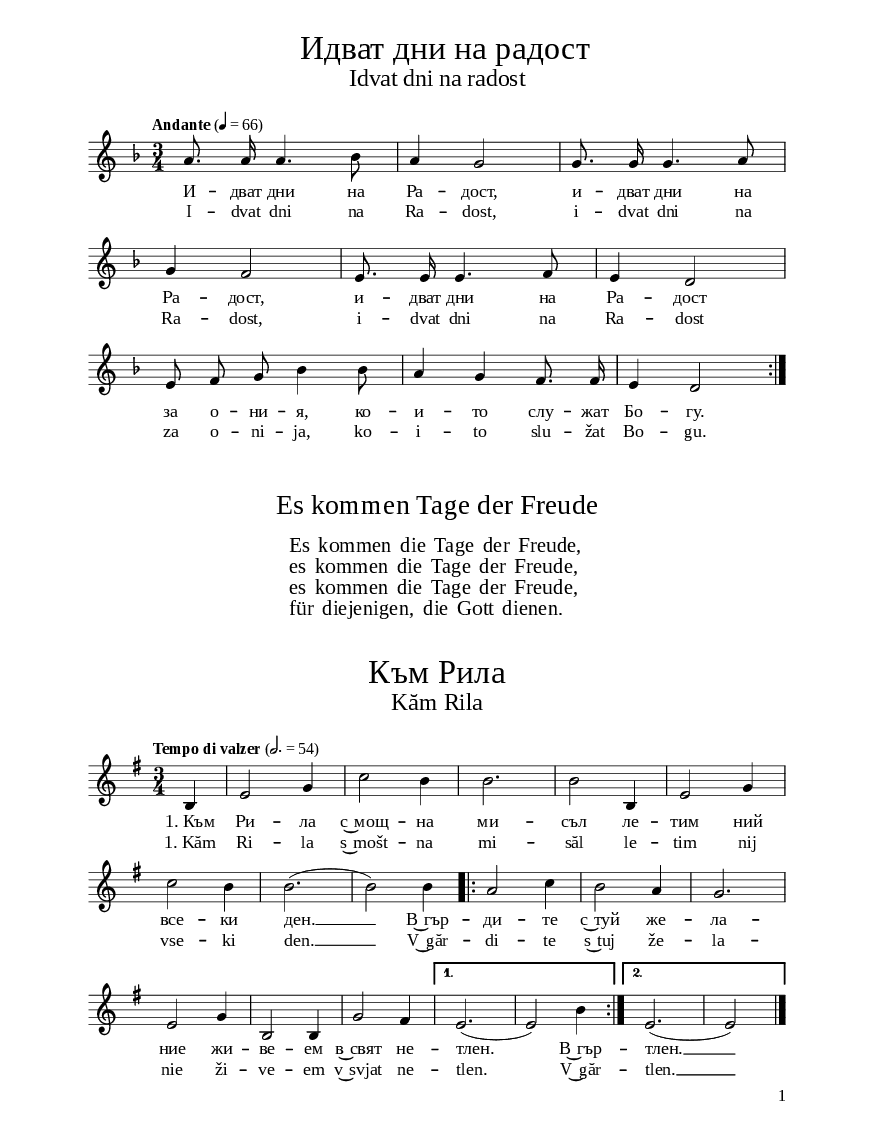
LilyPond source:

\version "2.24.2"

% include paper part and global functions
\include "include/globals.ily"

\bookpart {
  \label #'ref056_1
  \tocItem \markup "Идват дни на радост – Idvat dni na radost"
  \include "include/bookpart-paper.ily"
  \score {
    \include "include/score-layout.ily"

    \new Voice \absolute  {
      \clef treble
      \key d \minor
      \time 3/4
      \autoBeamOff
      \tempoFunc "Andante" 4 "66"
        a'8. a'16 a'4. bes'8 | a'4 g'2 | g'8. g'16 g'4. a'8 | \break
        g'4 f'2 | e'8. e'16 e'4. f'8 | e'4 d'2 | \break
        e'8 f'8 g'8 bes'4 bes'8 | a'4 g'4 f'8. f'16 | e'4 d'2 | \bar ":|."
    }

    \addlyrics {
      И -- дват дни на Ра -- дост, и -- дват дни на
      Ра -- дост, и -- дват дни на Ра -- дост
      за о -- ни -- я, ко -- и -- то слу -- жат Бо -- гу.
    }

    \addlyrics {
      I -- dvat dni na Ra -- dost, i -- dvat dni na
      Ra -- dost, i -- dvat dni na Ra -- dost
      za o -- ni -- ja, ko -- i -- to slu -- žat Bo -- gu.
    }


    \header {
      title = \titleFunc "  Идват дни на радост" "Idvat dni na radost"
    }

    \midi{}

  } % score

  % include foreign translation(s) of the song
  \markup \empty-two
  \version "2.24.0"

\markup \fill-line { \fontsize #deTitleFontSize "Es kommen Tage der Freude" }
\markup \null
\markup \null

\markup \fontsize #deCoupletFontSize {
  \hspace #18
  \override #`(baseline-skip . ,deCoupletBaselineSkip)

  \column {
    \line { " " Es kommen die Tage der Freude, }

    \line { " " es kommen die Tage der Freude,}

    \line { " " es kommen die Tage der Freude,}

    \line { " " für diejenigen, die Gott dienen. }

  }

}


  \markup \empty-two

    \label #'ref056_2
  \tocItem \markup "Към Рила – Kăm Rila"

  \include "include/bookpart-paper.ily"
  \score {
    \include "include/score-layout.ily"

    \new Voice \absolute  {
      \clef treble
      \key e \minor
      \time 3/4
      \tempoFunc "Tempo di valzer" 2. "54"
      \partial 4 b4 | e'2 g'4 | c''2 b'4 | b'2. | b'2 b4 | e'2 g'4 | \break
      c''2 b'4 | b'2. ( | b'2 ) b'4 |
      \repeat volta 2 {
        a'2 c''4 | b'2 a'4 | g'2. \break
        e'2 g'4 | b2 b4 | g'2 fis'4
      }
      \alternative {
        { e'2. ( | e'2 ) b'4 | }
        { e'2. ( | e'2 ) \bar "|." }
      }
    }

    \addlyrics {
      "1. Към" Ри -- ла с~мощ -- на ми -- съл ле -- тим ний
      все -- ки ден. __ В~гър -- ди -- те с~туй же -- ла --
      ние жи -- ве -- ем в~свят не -- тлен. В~гър -- тлен. __ 
    }

   \addlyrics {
      "1. Kăm" Ri -- la s~mošt -- na mi -- săl le -- tim nij
      vse -- ki den. __ V~găr -- di -- te s~tuj že -- la --
      nie ži -- ve -- em v~svjat ne -- tlen. V~găr -- tlen. __ 
    }

    \header {
      title = \titleFunc "Към Рила" "Kăm Rila"
    }

    \midi{}

  } % score

  \markup \fontsize #bgCoupletFontSize {
    \hspace #5
    \override #`(baseline-skip . ,bgCoupletBaselineSkip)
    \column {
     
      \line { 2. Отново ще се срещнем  }
      \line {   "   " при рилските очи. }
      \line {   "   " Тук нашата цигулка }
      \line {   "   " с нов тон ще зазвучи. }

      \line { " " }
      \line { 3. Душите ни  – цигулки }
      \line {   "   " ще леят красота, }
      \line {   "   " защото с тях ще свири  }
      \line {   "   " Доброто, Любовта. }

      \line { " " }
      \line { 4. Ще идем ний на Рила, }
      \line {   "   " ще видим Мусала, }
      \line {   "   " безкрайната Природа  }
      \line {   "   " и своя мил Баща. }
    }

    \hspace #5
    \override #`(baseline-skip . ,bgCoupletBaselineSkip)
      \column {
     
      \line { 2. Otnovo šte se sreštnem  }
      \line {   "   " pri rilskite oči. }
      \line {   "   " Tuk našata cigulka }
      \line {   "   " s nov ton šte zazvuči. }

      \line { " " }
      \line { 3. Dušite ni  – cigulki }
      \line {   "   " šte lejat krasota, }
      \line {   "   " zaštoto s tjah šte sviri  }
      \line {   "   " Dobroto, Ljubovta. }

      \line { " " }
      \line { 4. Šte idem nij na Rila, }
      \line {   "   " šte vidim Musala, }
      \line {   "   " bezkrajnata Priroda  }
      \line {   "   " i svoja mil Bašta. }
    } %column
  } % markup

  \markup \empty-two

  \version "2.24.0"

\markup \fill-line { \fontsize #deTitleFontSize "Ins Rila fliegen wir" }
\markup \null
\markup \fontsize #deCoupletFontSize {
  \hspace #15
  \override #`(baseline-skip . ,deCoupletBaselineSkip)

  \column {


    \line { 1. Ins Rila fliegen wir  }
    \line {   "   " mit machtvollem Gedanken jeden Tag.  }
    \line {   "   " Mit diesem Wunsch in der Brust }
    \line {   "   " leben wir in einer unvergänglichen Welt. }

    \line { " " }
    \line { 2. Wieder werden wir uns  }
    \line {   "   " bei den Rila-Augen treffen. }
    \line {   "   " Hier wird die wunderbare Violine }
    \line {   "   " in neuem Klang ertönen. }
    \line { " " }
    \line { 3. Unsere Seelen – Geigen  }
    \line {   "   " werden Schönheit ausgießen, }
    \line {   "   " denn mit ihnen wird spielen  }
    \line {   "   " das Gute, die Liebe. }

    \line { " " }
    \line { 4. Wir werden ins Rila gehen, }
    \line {   "   " wir werden Musala sehen, }
    \line {   "   " die unendliche Natur  }
    \line {   "   " und unseren lieben Vater. }


  }

}



} % bookpart
